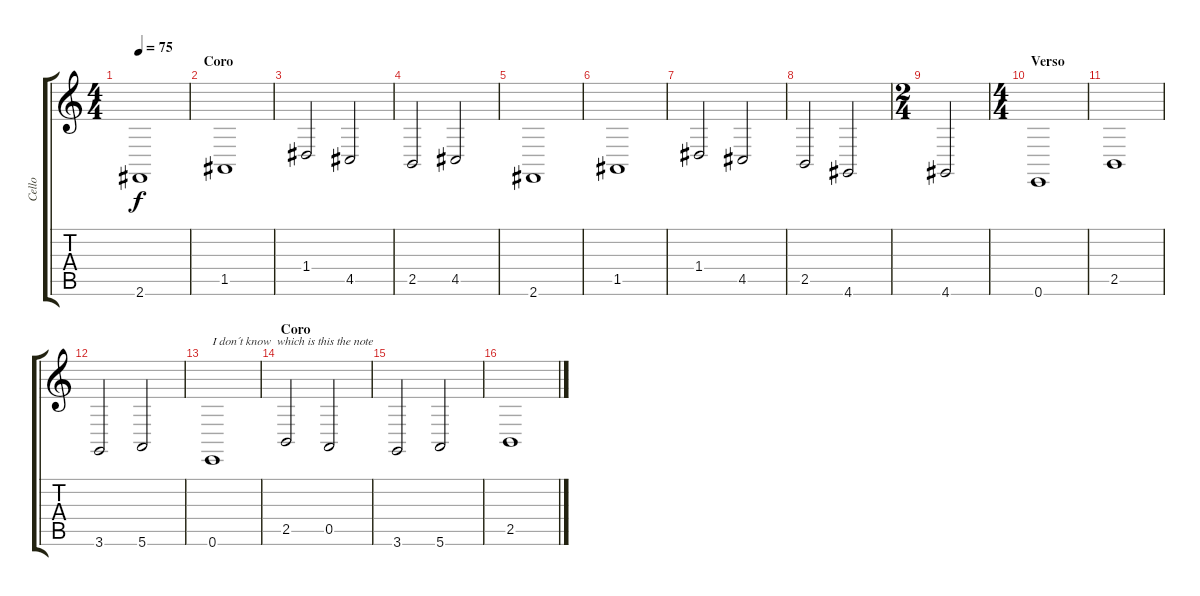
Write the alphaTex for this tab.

\track ("Cello" "Cello") {instrument cello}
\staff {score tabs}
\tuning (E4 B3 G3 D3 A2 E2) {hide}
\ts (4 4)
\tempo 75
\clef g2
\ks c
2.6.1{dy f} |
\section ("" "Coro")
1.5.1 |
1.4.2 4.5.2 |
2.5.2 4.5.2 |
2.6.1 |
1.5.1 |
1.4.2 4.5.2 |
2.5.2 4.6.2 |
\ts (2 4)
4.6.2 |
\ts (4 4)
\section ("" "Verso")
0.6.1 |
2.5.1 |
3.6.2 5.6.2 |
0.6.1{txt "I don´t know  which is this the note"} |
\section ("" "Coro")
2.5.2 0.5.2 |
3.6.2 5.6.2 |
2.5.1
